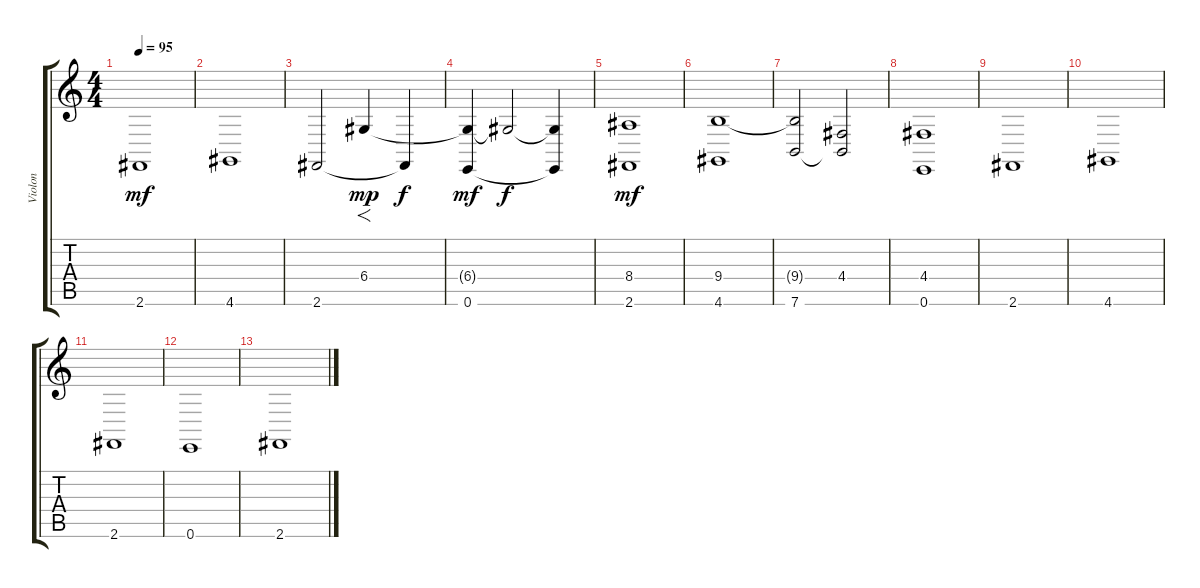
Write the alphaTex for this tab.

\track ("Violon" "Violon") {instrument violin}
\staff {score tabs}
\tuning (E4 B3 G3 D3 A2 E2) {hide}
\ts (4 4)
\tempo 95
\clef g2
\ks c
2.6.1{dy mf} |
4.6.1 |
2.6.2 6.4.4{f dy mp} 2.6{t}.4{dy f} |
(6.4{t} 0.6).4{dy mf} 6.4{t}.2{dy f} (6.4{t} 0.6{t}).4 |
(8.4 2.6).1{dy mf} |
(9.4 4.6).1 |
(9.4{t} 7.6).2 (4.4 7.6{t}).2 |
(4.4 0.6).1 |
2.6.1 |
4.6.1 |
2.6.1 |
0.6.1 |
2.6.1
